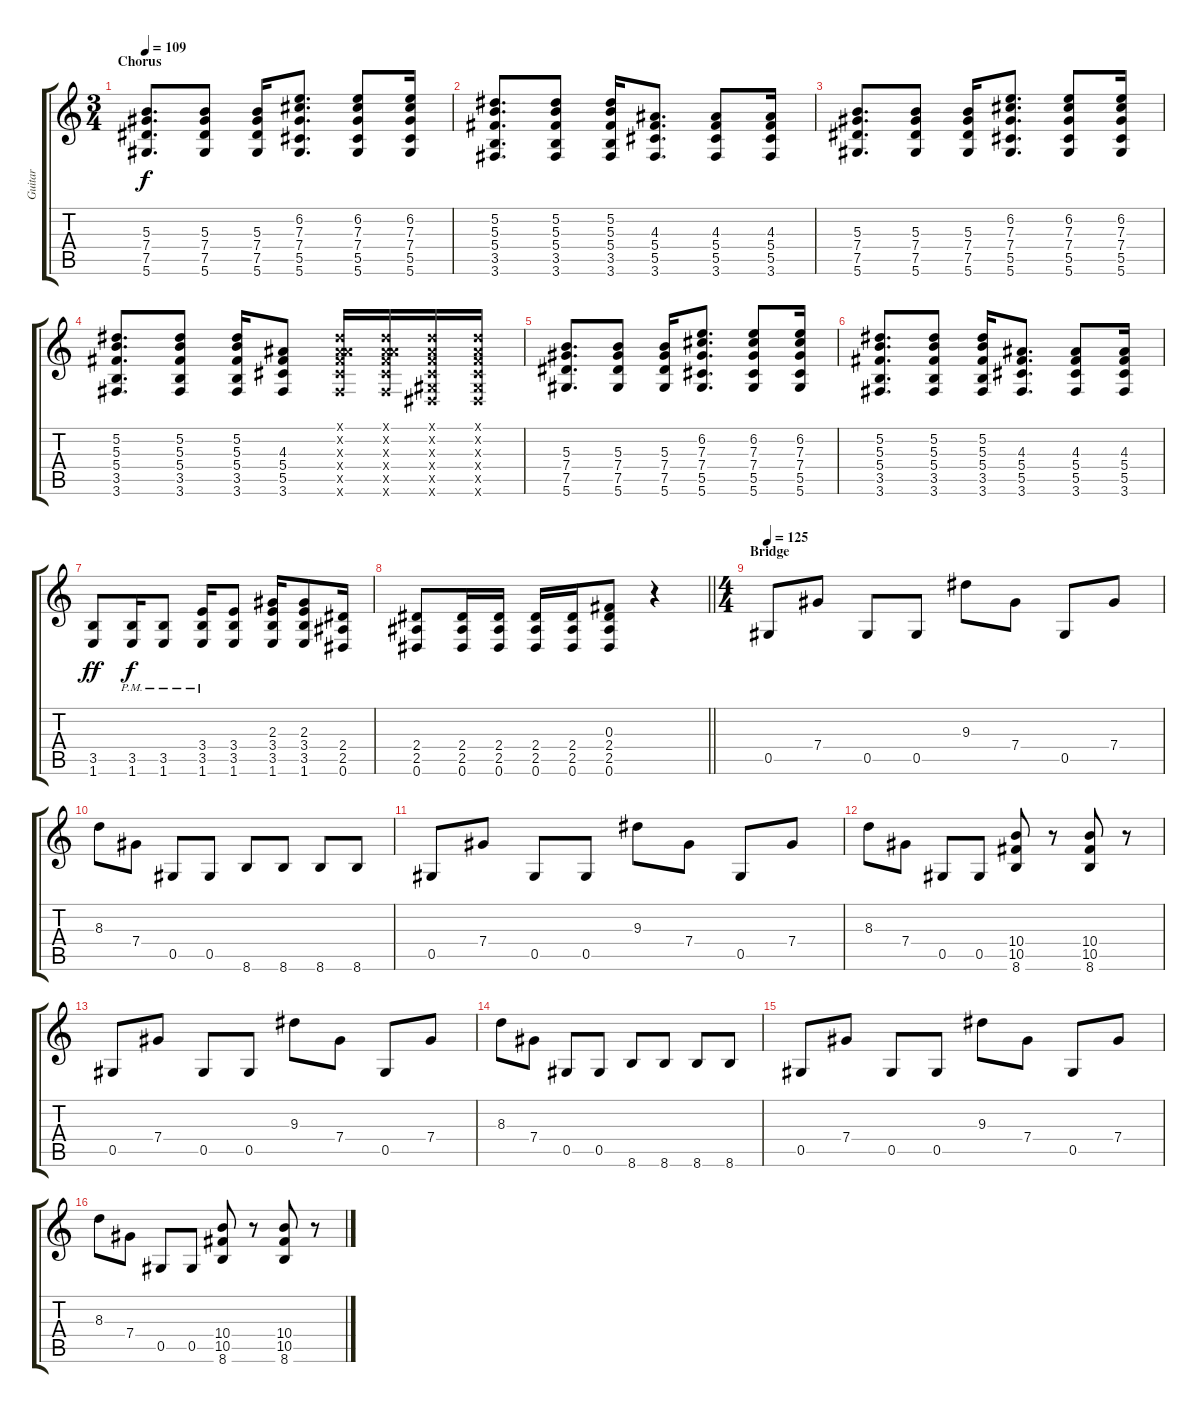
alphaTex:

\track ("Guitar" "Guitar") {instrument distortionguitar}
\staff {score tabs}
\tuning (Eb4 Bb3 Gb3 Db3 Ab2 Eb2) {hide}
\ts (3 4)
\section ("" "Chorus")
\tempo 109
\clef g2
\ks c
(5.3 7.4 7.5 5.6).8{d dy f} (5.3 7.4 7.5 5.6).8 (5.3 7.4 7.5 5.6).16 (6.2 7.3 7.4 5.5 5.6).8{d} (6.2 7.3 7.4 5.5 5.6).8 (6.2 7.3 7.4 5.5 5.6).16 |
(5.2 5.3 5.4 3.5 3.6).8{d} (5.2 5.3 5.4 3.5 3.6).8 (5.2 5.3 5.4 3.5 3.6).16 (4.3 5.4 5.5 3.6).8{d} (4.3 5.4 5.5 3.6).8 (4.3 5.4 5.5 3.6).16 |
(5.3 7.4 7.5 5.6).8{d} (5.3 7.4 7.5 5.6).8 (5.3 7.4 7.5 5.6).16 (6.2 7.3 7.4 5.5 5.6).8{d} (6.2 7.3 7.4 5.5 5.6).8 (6.2 7.3 7.4 5.5 5.6).16 |
(5.2 5.3 5.4 3.5 3.6).8{d} (5.2 5.3 5.4 3.5 3.6).8 (5.2 5.3 5.4 3.5 3.6).16 (4.3 5.4 5.5 3.6).8 (0.1{x} 0.2{x} 4.3{x} 5.4{x} 5.5{x} 3.6{x}).16 (0.1{x} 0.2{x} 4.3{x} 5.4{x} 5.5{x} 3.6{x}).16 (0.1{x} 0.2{x} 0.3{x} 0.4{x} 0.5{x} 0.6{x}).16 (0.1{x} 0.2{x} 0.3{x} 0.4{x} 0.5{x} 0.6{x}).16 |
(5.3 7.4 7.5 5.6).8{d} (5.3 7.4 7.5 5.6).8 (5.3 7.4 7.5 5.6).16 (6.2 7.3 7.4 5.5 5.6).8{d} (6.2 7.3 7.4 5.5 5.6).8 (6.2 7.3 7.4 5.5 5.6).16 |
(5.2 5.3 5.4 3.5 3.6).8{d} (5.2 5.3 5.4 3.5 3.6).8 (5.2 5.3 5.4 3.5 3.6).16 (4.3 5.4 5.5 3.6).8{d} (4.3 5.4 5.5 3.6).8 (4.3 5.4 5.5 3.6).16 |
(3.5 1.6).8{dy ff} (3.5{pm} 1.6{pm}).16{dy f} (3.5{pm} 1.6{pm}).8 (3.4{pm} 3.5{pm} 1.6{pm}).16 (3.4 3.5 1.6).8 (2.3 3.4 3.5 1.6).16 (2.3 3.4 3.5 1.6).8 (2.4 2.5 0.6).16 |
\barLineRight lightlight
(2.4 2.5 0.6).8 (2.4 2.5 0.6).16 (2.4 2.5 0.6).16 (2.4 2.5 0.6).16 (2.4 2.5 0.6).16 (0.3 2.4 2.5 0.6).8 r.4 |
\ts (4 4)
\section ("" "Bridge")
\tempo 125
0.5.8 7.4.8 0.5.8 0.5.8 9.3.8 7.4.8 0.5.8 7.4.8 |
8.3.8 7.4.8 0.5.8 0.5.8 8.6.8 8.6.8 8.6.8 8.6.8 |
0.5.8 7.4.8 0.5.8 0.5.8 9.3.8 7.4.8 0.5.8 7.4.8 |
8.3.8 7.4.8 0.5.8 0.5.8 (10.4 10.5 8.6).8 r.8 (10.4 10.5 8.6).8 r.8 |
0.5.8 7.4.8 0.5.8 0.5.8 9.3.8 7.4.8 0.5.8 7.4.8 |
8.3.8 7.4.8 0.5.8 0.5.8 8.6.8 8.6.8 8.6.8 8.6.8 |
0.5.8 7.4.8 0.5.8 0.5.8 9.3.8 7.4.8 0.5.8 7.4.8 |
8.3.8 7.4.8 0.5.8 0.5.8 (10.4 10.5 8.6).8 r.8 (10.4 10.5 8.6).8 r.8
